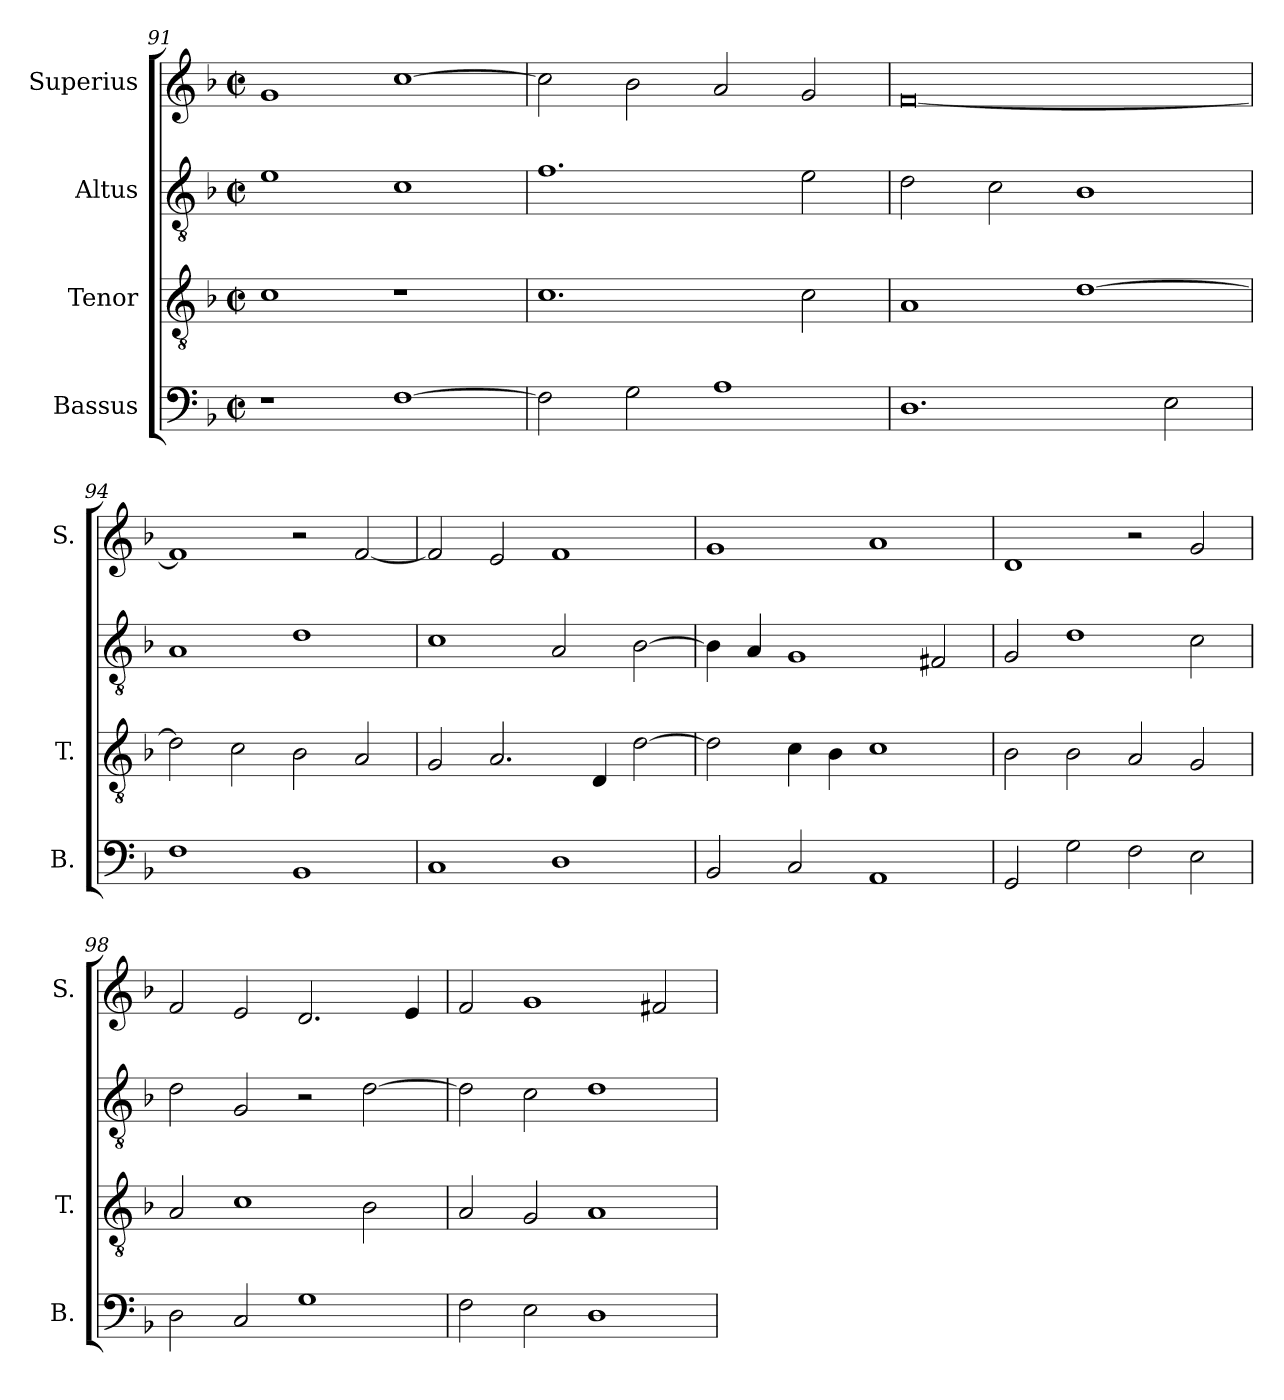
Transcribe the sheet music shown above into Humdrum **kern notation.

**kern	**kern	**kern	**kern
*part4	*part3	*part2	*part1
*staff4	*staff3	*staff2	*staff1
*I"Bassus	*I"Tenor	*I"Altus	*I"Superius
*I'B.	*I'T.	*	*I'S.
*clefF4	*clefGv2	*clefGv2	*clefG2
*	*ITrd7c12	*ITrd7c12	*
*k[b-]	*k[b-]	*k[b-]	*k[b-]
*F:	*F:	*F:	*F:
*M2/2	*M2/2	*M2/2	*M2/2
*met(c|)	*met(c|)	*met(c|)	*met(c|)
=91	=91	=91	=91
1r	1Ci	1Ei	1gi
[>1Fi	1r	1Ci	[>1cci
=92	=92	=92	=92
2Fi\]	1.Ci	1.Fi	2cci\]
2Gi\	.	.	2b-i\
1Ai	.	.	2ai/
.	2Ci\	2Ei\	2gi/
!!LO:PB:g=z
=93	=93	=93	=93
1.Di	1AAi	2Di\	[<0fi
.	.	2Ci\	.
.	[>1Di	1BB-i	.
2Ei\	.	.	.
=94	=94	=94	=94
1Fi	2Di\]	1AAi	1fi]
.	2Ci\	.	.
1BB-i	2BB-i\	1Di	2r
.	2AAi/	.	[<2fi/
=95	=95	=95	=95
1Ci	2GGi/	1Ci	2fi/]
.	2.AAi/	.	2ei/
1Di	.	2AAi/	1fi
.	4DDi/	.	.
.	[>2Di\	[>2BB-i\	.
=96	=96	=96	=96
2BB-i/	2Di\]	4BB-i\]	1gi
.	.	4AAi/	.
2Ci/	4Ci\	1GGi	.
.	4BB-i\	.	.
1AAi	1Ci	.	1ai
.	.	2FF#Xi/	.
=97	=97	=97	=97
2GGi/	2BB-i\	2GGi/	1di
2Gi\	2BB-i\	1Di	.
2Fi\	2AAi/	.	2r
2Ei\	2GGi/	2Ci\	2gi/
!!LO:LB:g=z
=98	=98	=98	=98
2Di\	2AAi/	2Di\	2fi/
2Ci/	1Ci	2GGi/	2ei/
1Gi	.	2r	2.di/
.	2BB-i\	[>2Di\	.
.	.	.	4ei/
=99	=99	=99	=99
2Fi\	2AAi/	2Di\]	2fi/
2Ei\	2GGi/	2Ci\	1gi
1Di	1AAi	1Di	.
.	.	.	2f#Xi/
=	=	=	=
*-	*-	*-	*-
